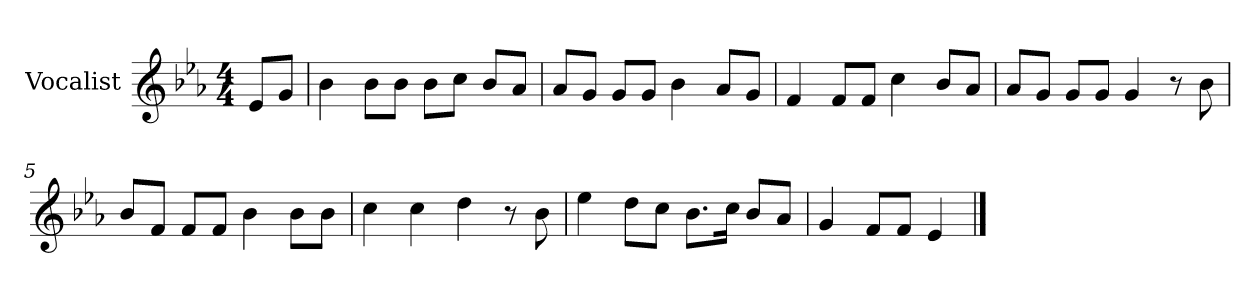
**kern
*part1
*staff1
*I"Vocalist
*k[b-e-a-]
*E-:
*M4/4
=
8e-L
8gJ
=1
4b-
8b-L
8b-J
8b-L
8ccJ
8b-L
8a-J
=2
8a-L
8gJ
8gL
8gJ
4b-
8a-L
8gJ
=3
4f
8fL
8fJ
4cc
8b-L
8a-J
=4
8a-L
8gJ
8gL
8gJ
4g
8r
8b-
=5
8b-L
8fJ
8fL
8fJ
4b-
8b-L
8b-J
=6
4cc
4cc
4dd
8r
8b-
=7
4ee-
8ddL
8ccJ
8.b-L
16ccJk
8b-L
8a-J
=8
4g
8fL
8fJ
4e-
==
*-
